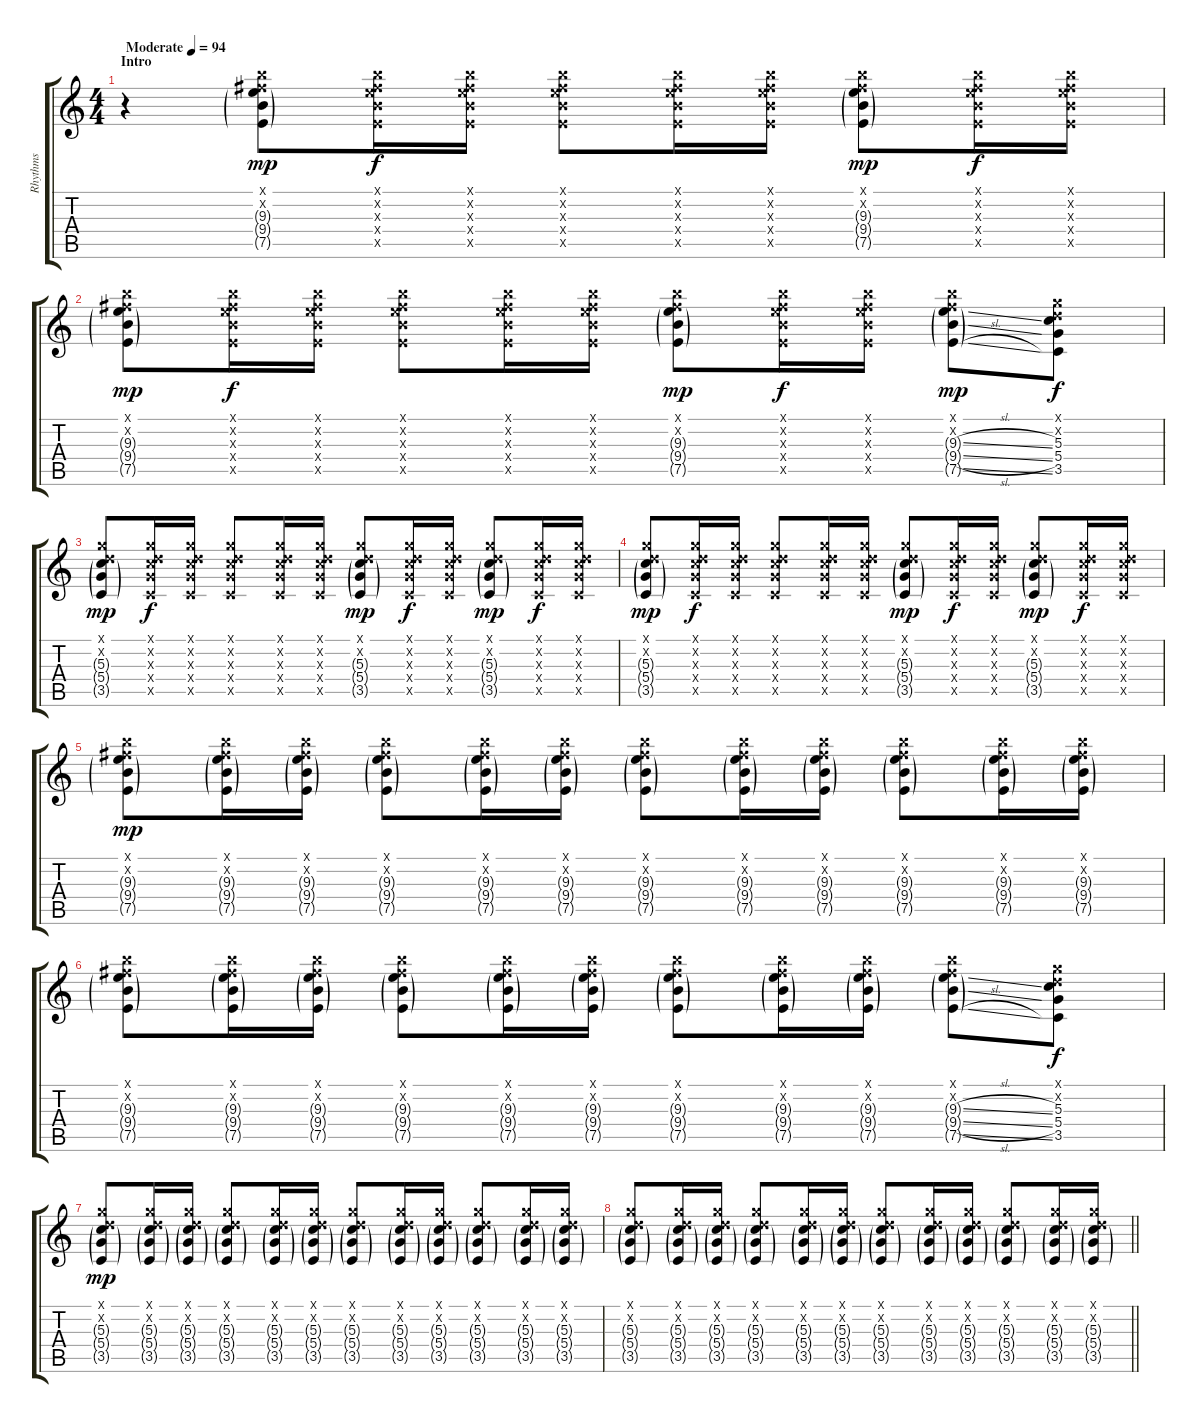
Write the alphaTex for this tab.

\track ("Rhythms" "Rhythms") {instrument acousticguitarsteel}
\staff {score tabs}
\tuning (E4 B3 G3 D3 A2 E2) {hide}
\ts (4 4)
\section ("" "Intro")
\tempo (94 "Moderate")
\clef g2
\ks c
r.4{dy mp instrument acousticguitarsteel} (7.1{x} 7.2{x} 9.3{g} 9.4{g} 7.5{g}).8 (7.1{x} 7.2{x} 9.3{x} 9.4{x} 7.5{x}).16{dy f} (7.1{x} 7.2{x} 9.3{x} 9.4{x} 7.5{x}).16 (7.1{x} 7.2{x} 9.3{x} 9.4{x} 7.5{x}).8 (7.1{x} 7.2{x} 9.3{x} 9.4{x} 7.5{x}).16 (7.1{x} 7.2{x} 9.3{x} 9.4{x} 7.5{x}).16 (7.1{x} 7.2{x} 9.3{g} 9.4{g} 7.5{g}).8{dy mp} (7.1{x} 7.2{x} 9.3{x} 9.4{x} 7.5{x}).16{dy f} (7.1{x} 7.2{x} 9.3{x} 9.4{x} 7.5{x}).16 |
(7.1{x} 7.2{x} 9.3{g} 9.4{g} 7.5{g}).8{dy mp} (7.1{x} 7.2{x} 9.3{x} 9.4{x} 7.5{x}).16{dy f} (7.1{x} 7.2{x} 9.3{x} 9.4{x} 7.5{x}).16 (7.1{x} 7.2{x} 9.3{x} 9.4{x} 7.5{x}).8 (7.1{x} 7.2{x} 9.3{x} 9.4{x} 7.5{x}).16 (7.1{x} 7.2{x} 9.3{x} 9.4{x} 7.5{x}).16 (7.1{x} 7.2{x} 9.3{g} 9.4{g} 7.5{g}).8{dy mp} (7.1{x} 7.2{x} 9.3{x} 9.4{x} 7.5{x}).16{dy f} (7.1{x} 7.2{x} 9.3{x} 9.4{x} 7.5{x}).16 (7.1{x} 7.2{x} 9.3{sl g} 9.4{sl g} 7.5{sl g}).8{dy mp} (3.1{x} 3.2{x} 5.3 5.4 3.5).8{dy f} |
(3.1{x} 3.2{x} 5.3{g} 5.4{g} 3.5{g}).8{dy mp} (3.1{x} 3.2{x} 5.3{x} 5.4{x} 3.5{x}).16{dy f} (3.1{x} 3.2{x} 5.3{x} 5.4{x} 3.5{x}).16 (3.1{x} 3.2{x} 5.3{x} 5.4{x} 3.5{x}).8 (3.1{x} 3.2{x} 5.3{x} 5.4{x} 3.5{x}).16 (3.1{x} 3.2{x} 5.3{x} 5.4{x} 3.5{x}).16 (3.1{x} 3.2{x} 5.3{g} 5.4{g} 3.5{g}).8{dy mp} (3.1{x} 3.2{x} 5.3{x} 5.4{x} 3.5{x}).16{dy f} (3.1{x} 3.2{x} 5.3{x} 5.4{x} 3.5{x}).16 (3.1{x} 3.2{x} 5.3{g} 5.4{g} 3.5{g}).8{dy mp} (3.1{x} 3.2{x} 5.3{x} 5.4{x} 3.5{x}).16{dy f} (3.1{x} 3.2{x} 5.3{x} 5.4{x} 3.5{x}).16 |
(3.1{x} 3.2{x} 5.3{g} 5.4{g} 3.5{g}).8{dy mp} (3.1{x} 3.2{x} 5.3{x} 5.4{x} 3.5{x}).16{dy f} (3.1{x} 3.2{x} 5.3{x} 5.4{x} 3.5{x}).16 (3.1{x} 3.2{x} 5.3{x} 5.4{x} 3.5{x}).8 (3.1{x} 3.2{x} 5.3{x} 5.4{x} 3.5{x}).16 (3.1{x} 3.2{x} 5.3{x} 5.4{x} 3.5{x}).16 (3.1{x} 3.2{x} 5.3{g} 5.4{g} 3.5{g}).8{dy mp} (3.1{x} 3.2{x} 5.3{x} 5.4{x} 3.5{x}).16{dy f} (3.1{x} 3.2{x} 5.3{x} 5.4{x} 3.5{x}).16 (3.1{x} 3.2{x} 5.3{g} 5.4{g} 3.5{g}).8{dy mp} (3.1{x} 3.2{x} 5.3{x} 5.4{x} 3.5{x}).16{dy f} (3.1{x} 3.2{x} 5.3{x} 5.4{x} 3.5{x}).16 |
(7.1{x} 7.2{x} 9.3{g} 9.4{g} 7.5{g}).8{dy mp} (7.1{x} 7.2{x} 9.3{g} 9.4{g} 7.5{g}).16 (7.1{x} 7.2{x} 9.3{g} 9.4{g} 7.5{g}).16 (7.1{x} 7.2{x} 9.3{g} 9.4{g} 7.5{g}).8 (7.1{x} 7.2{x} 9.3{g} 9.4{g} 7.5{g}).16 (7.1{x} 7.2{x} 9.3{g} 9.4{g} 7.5{g}).16 (7.1{x} 7.2{x} 9.3{g} 9.4{g} 7.5{g}).8 (7.1{x} 7.2{x} 9.3{g} 9.4{g} 7.5{g}).16 (7.1{x} 7.2{x} 9.3{g} 9.4{g} 7.5{g}).16 (7.1{x} 7.2{x} 9.3{g} 9.4{g} 7.5{g}).8 (7.1{x} 7.2{x} 9.3{g} 9.4{g} 7.5{g}).16 (7.1{x} 7.2{x} 9.3{g} 9.4{g} 7.5{g}).16 |
(7.1{x} 7.2{x} 9.3{g} 9.4{g} 7.5{g}).8 (7.1{x} 7.2{x} 9.3{g} 9.4{g} 7.5{g}).16 (7.1{x} 7.2{x} 9.3{g} 9.4{g} 7.5{g}).16 (7.1{x} 7.2{x} 9.3{g} 9.4{g} 7.5{g}).8 (7.1{x} 7.2{x} 9.3{g} 9.4{g} 7.5{g}).16 (7.1{x} 7.2{x} 9.3{g} 9.4{g} 7.5{g}).16 (7.1{x} 7.2{x} 9.3{g} 9.4{g} 7.5{g}).8 (7.1{x} 7.2{x} 9.3{g} 9.4{g} 7.5{g}).16 (7.1{x} 7.2{x} 9.3{g} 9.4{g} 7.5{g}).16 (7.1{x} 7.2{x} 9.3{sl g} 9.4{sl g} 7.5{sl g}).8 (3.1{x} 3.2{x} 5.3 5.4 3.5).8{dy f} |
(3.1{x} 3.2{x} 5.3{g} 5.4{g} 3.5{g}).8{dy mp} (3.1{x} 3.2{x} 5.3{g} 5.4{g} 3.5{g}).16 (3.1{x} 3.2{x} 5.3{g} 5.4{g} 3.5{g}).16 (3.1{x} 3.2{x} 5.3{g} 5.4{g} 3.5{g}).8 (3.1{x} 3.2{x} 5.3{g} 5.4{g} 3.5{g}).16 (3.1{x} 3.2{x} 5.3{g} 5.4{g} 3.5{g}).16 (3.1{x} 3.2{x} 5.3{g} 5.4{g} 3.5{g}).8 (3.1{x} 3.2{x} 5.3{g} 5.4{g} 3.5{g}).16 (3.1{x} 3.2{x} 5.3{g} 5.4{g} 3.5{g}).16 (3.1{x} 3.2{x} 5.3{g} 5.4{g} 3.5{g}).8 (3.1{x} 3.2{x} 5.3{g} 5.4{g} 3.5{g}).16 (3.1{x} 3.2{x} 5.3{g} 5.4{g} 3.5{g}).16 |
\barLineRight lightlight
(3.1{x} 3.2{x} 5.3{g} 5.4{g} 3.5{g}).8 (3.1{x} 3.2{x} 5.3{g} 5.4{g} 3.5{g}).16 (3.1{x} 3.2{x} 5.3{g} 5.4{g} 3.5{g}).16 (3.1{x} 3.2{x} 5.3{g} 5.4{g} 3.5{g}).8 (3.1{x} 3.2{x} 5.3{g} 5.4{g} 3.5{g}).16 (3.1{x} 3.2{x} 5.3{g} 5.4{g} 3.5{g}).16 (3.1{x} 3.2{x} 5.3{g} 5.4{g} 3.5{g}).8 (3.1{x} 3.2{x} 5.3{g} 5.4{g} 3.5{g}).16 (3.1{x} 3.2{x} 5.3{g} 5.4{g} 3.5{g}).16 (3.1{x} 3.2{x} 5.3{g} 5.4{g} 3.5{g}).8 (3.1{x} 3.2{x} 5.3{g} 5.4{g} 3.5{g}).16 (3.1{x} 3.2{x} 5.3{g} 5.4{g} 3.5{g}).16
